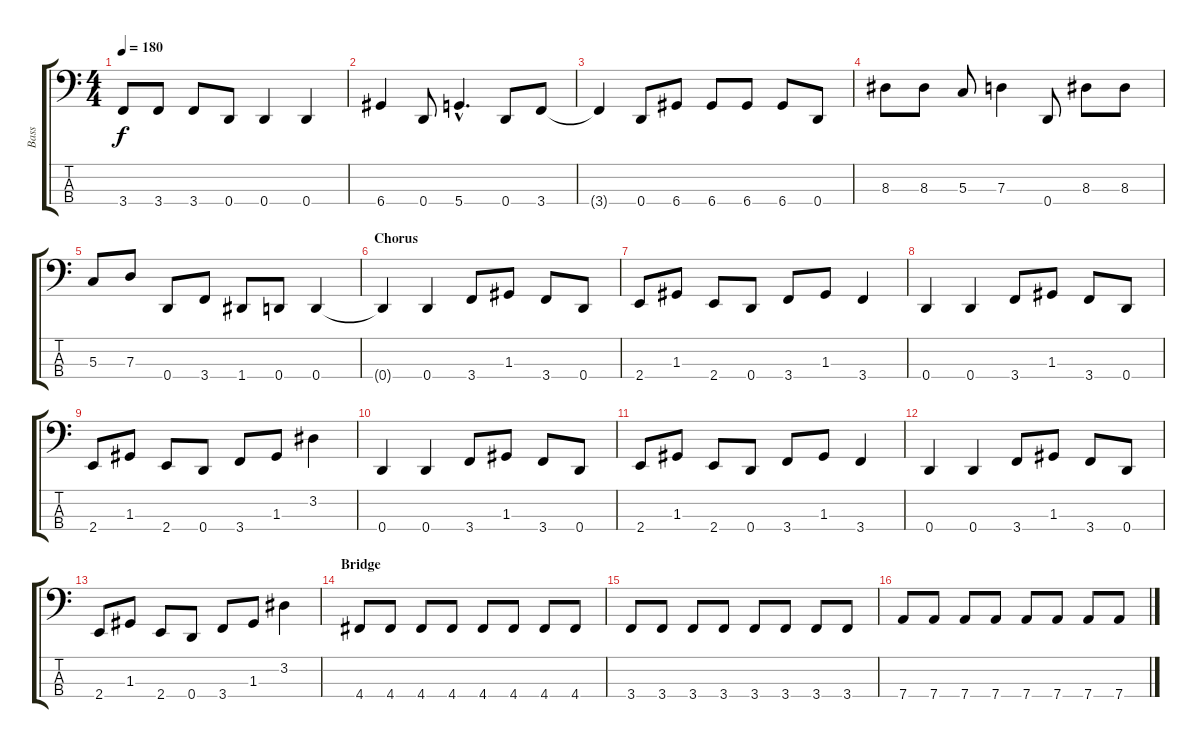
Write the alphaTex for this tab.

\track ("Bass" "Bass") {instrument electricbasspick}
\staff {score tabs}
\tuning (F2 C2 G1 D1) {hide}
\ts (4 4)
\tempo 180
\clef f4
\ks c
3.4{t}.8{dy f} 3.4.8 3.4.8 0.4.8 0.4.4 0.4.4 |
6.4.4 0.4.8 5.4{hac}.4{d} 0.4.8 3.4.8 |
3.4{t}.4 0.4.8 6.4.8 6.4.8 6.4.8 6.4.8 0.4.8 |
8.3.8 8.3.8 5.3.8 7.3.4 0.4.8 8.3.8 8.3.8 |
5.3.8 7.3.8 0.4.8 3.4.8 1.4.8 0.4.8 0.4.4 |
\section ("" "Chorus")
0.4{t}.4 0.4.4 3.4.8 1.3.8 3.4.8 0.4.8 |
2.4.8 1.3.8 2.4.8 0.4.8 3.4.8 1.3.8 3.4.4 |
0.4.4 0.4.4 3.4.8 1.3.8 3.4.8 0.4.8 |
2.4.8 1.3.8 2.4.8 0.4.8 3.4.8 1.3.8 3.2.4 |
0.4.4 0.4.4 3.4.8 1.3.8 3.4.8 0.4.8 |
2.4.8 1.3.8 2.4.8 0.4.8 3.4.8 1.3.8 3.4.4 |
0.4.4 0.4.4 3.4.8 1.3.8 3.4.8 0.4.8 |
2.4.8 1.3.8 2.4.8 0.4.8 3.4.8 1.3.8 3.2.4 |
\section ("" "Bridge")
4.4.8 4.4.8 4.4.8 4.4.8 4.4.8 4.4.8 4.4.8 4.4.8 |
3.4.8 3.4.8 3.4.8 3.4.8 3.4.8 3.4.8 3.4.8 3.4.8 |
7.4.8 7.4.8 7.4.8 7.4.8 7.4.8 7.4.8 7.4.8 7.4.8
